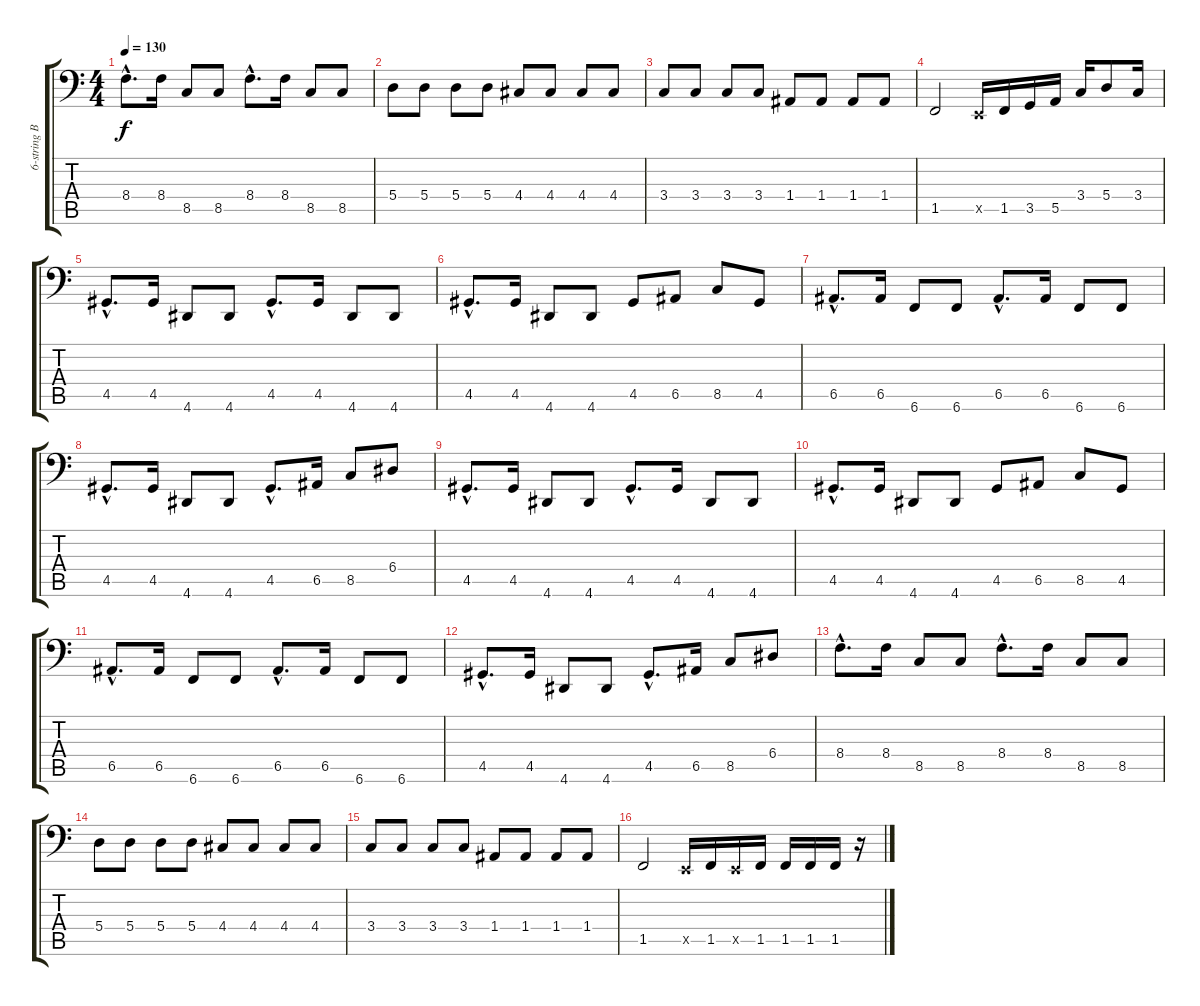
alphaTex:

\track ("6-string Bass" "6-string B") {instrument electricbassfinger}
\staff {score tabs}
\tuning (C3 G2 D2 A1 E1 B0) {hide}
\ts (4 4)
\tempo 130
\clef f4
\ks c
8.4{hac}.8{d dy f} 8.4.16 8.5.8 8.5.8 8.4{hac}.8{d} 8.4.16 8.5.8 8.5.8 |
5.4.8 5.4.8 5.4.8 5.4.8 4.4.8 4.4.8 4.4.8 4.4.8 |
3.4.8 3.4.8 3.4.8 3.4.8 1.4.8 1.4.8 1.4.8 1.4.8 |
1.5.2 0.5{x}.16 1.5.16 3.5.16 5.5.16 3.4.16 5.4.8 3.4.16 |
4.5{hac}.8{d} 4.5.16 4.6.8 4.6.8 4.5{hac}.8{d} 4.5.16 4.6.8 4.6.8 |
4.5{hac}.8{d} 4.5.16 4.6.8 4.6.8 4.5.8 6.5.8 8.5.8 4.5.8 |
6.5{hac}.8{d} 6.5.16 6.6.8 6.6.8 6.5{hac}.8{d} 6.5.16 6.6.8 6.6.8 |
4.5{hac}.8{d} 4.5.16 4.6.8 4.6.8 4.5{hac}.8{d} 6.5.16 8.5.8 6.4.8 |
4.5{hac}.8{d} 4.5.16 4.6.8 4.6.8 4.5{hac}.8{d} 4.5.16 4.6.8 4.6.8 |
4.5{hac}.8{d} 4.5.16 4.6.8 4.6.8 4.5.8 6.5.8 8.5.8 4.5.8 |
6.5{hac}.8{d} 6.5.16 6.6.8 6.6.8 6.5{hac}.8{d} 6.5.16 6.6.8 6.6.8 |
4.5{hac}.8{d} 4.5.16 4.6.8 4.6.8 4.5{hac}.8{d} 6.5.16 8.5.8 6.4.8 |
8.4{hac}.8{d} 8.4.16 8.5.8 8.5.8 8.4{hac}.8{d} 8.4.16 8.5.8 8.5.8 |
5.4.8 5.4.8 5.4.8 5.4.8 4.4.8 4.4.8 4.4.8 4.4.8 |
3.4.8 3.4.8 3.4.8 3.4.8 1.4.8 1.4.8 1.4.8 1.4.8 |
1.5.2 0.5{x}.16 1.5.16 0.5{x}.16 1.5.16 1.5.16 1.5.16 1.5.16 r.16
